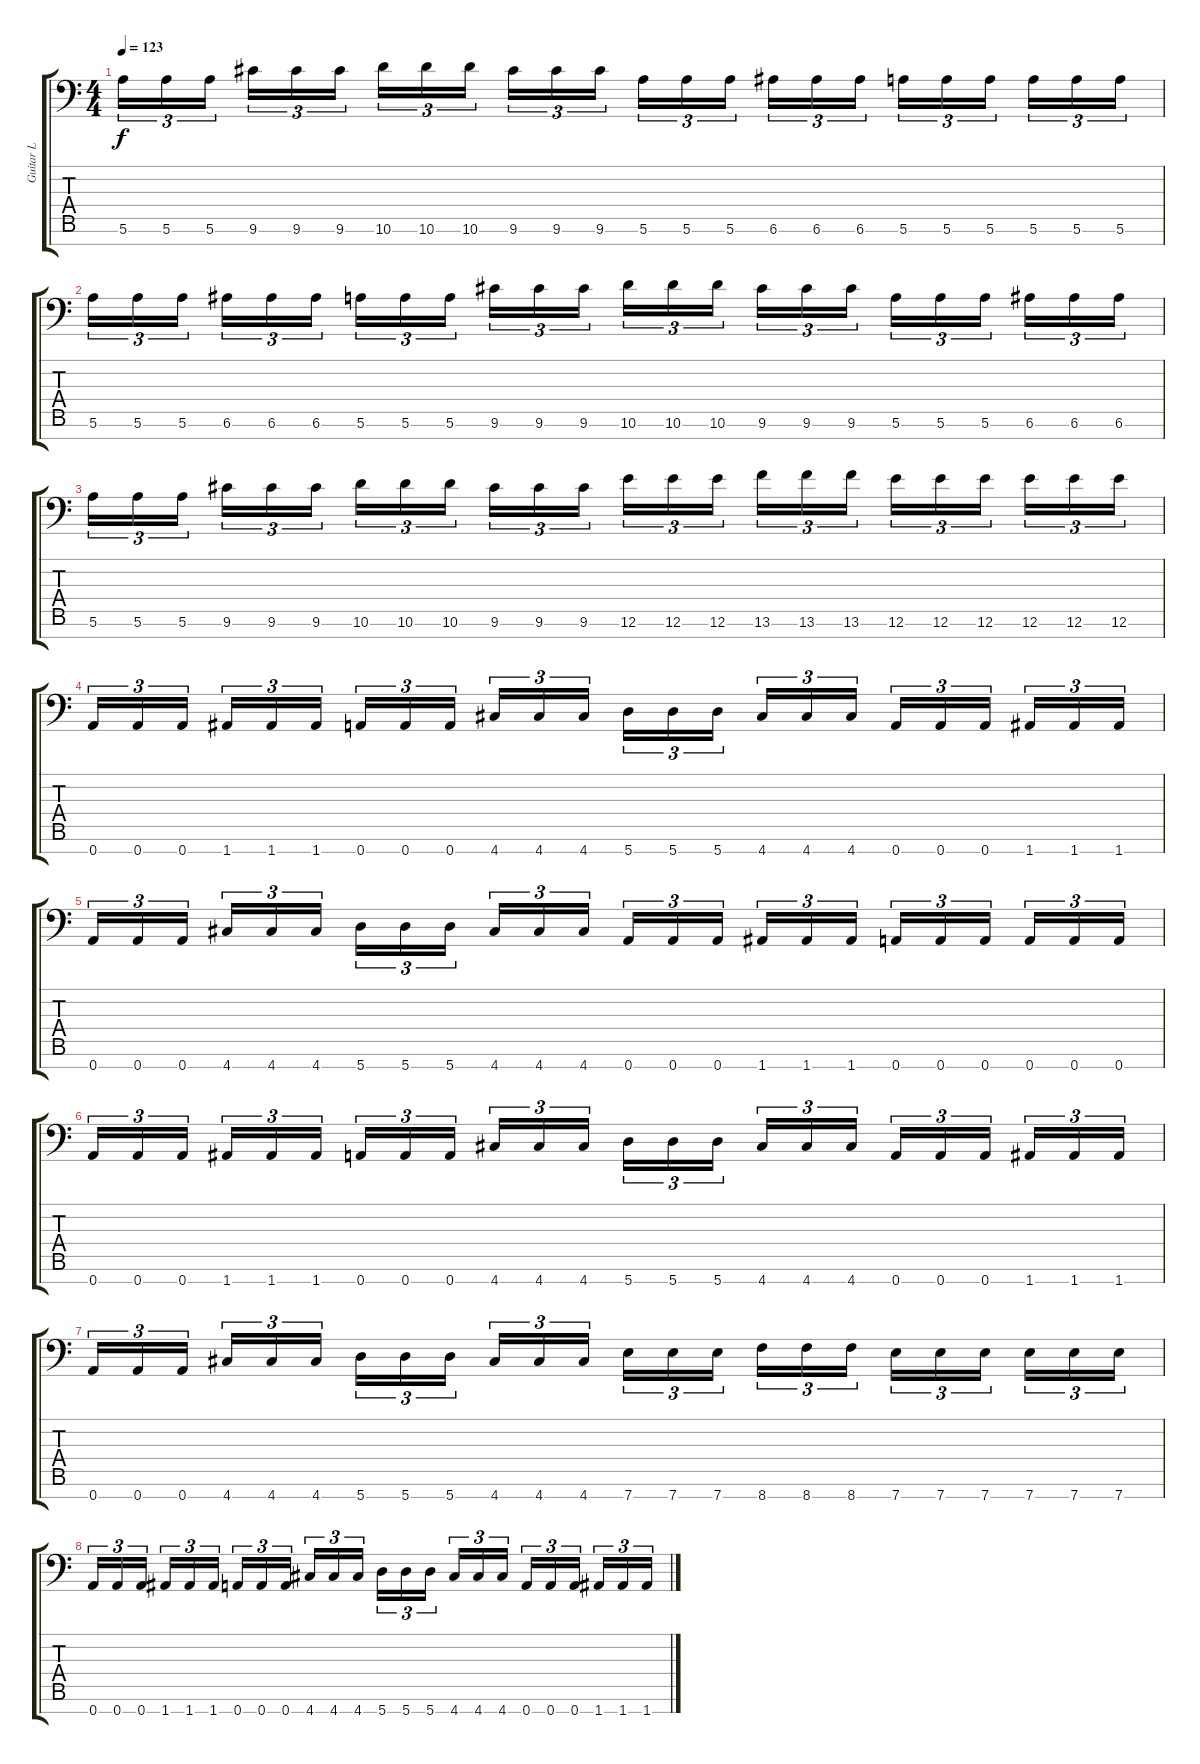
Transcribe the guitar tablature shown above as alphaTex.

\track ("Guitar L" "Guitar L") {instrument distortionguitar}
\staff {score tabs}
\tuning (E4 B3 G3 D3 A2 E2 A1) {hide}
\ts (4 4)
\tempo 123
\clef f4
\ks c
5.6.16{tu (3 2) dy f} 5.6.16{tu (3 2)} 5.6.16{tu (3 2) beam splitsecondary} 9.6.16{tu (3 2)} 9.6.16{tu (3 2)} 9.6.16{tu (3 2)} 10.6.16{tu (3 2)} 10.6.16{tu (3 2)} 10.6.16{tu (3 2) beam splitsecondary} 9.6.16{tu (3 2)} 9.6.16{tu (3 2)} 9.6.16{tu (3 2)} 5.6.16{tu (3 2)} 5.6.16{tu (3 2)} 5.6.16{tu (3 2) beam splitsecondary} 6.6.16{tu (3 2)} 6.6.16{tu (3 2)} 6.6.16{tu (3 2)} 5.6.16{tu (3 2)} 5.6.16{tu (3 2)} 5.6.16{tu (3 2) beam splitsecondary} 5.6.16{tu (3 2)} 5.6.16{tu (3 2)} 5.6.16{tu (3 2)} |
5.6.16{tu (3 2)} 5.6.16{tu (3 2)} 5.6.16{tu (3 2) beam splitsecondary} 6.6.16{tu (3 2)} 6.6.16{tu (3 2)} 6.6.16{tu (3 2)} 5.6.16{tu (3 2)} 5.6.16{tu (3 2)} 5.6.16{tu (3 2) beam splitsecondary} 9.6.16{tu (3 2)} 9.6.16{tu (3 2)} 9.6.16{tu (3 2)} 10.6.16{tu (3 2)} 10.6.16{tu (3 2)} 10.6.16{tu (3 2) beam splitsecondary} 9.6.16{tu (3 2)} 9.6.16{tu (3 2)} 9.6.16{tu (3 2)} 5.6.16{tu (3 2)} 5.6.16{tu (3 2)} 5.6.16{tu (3 2) beam splitsecondary} 6.6.16{tu (3 2)} 6.6.16{tu (3 2)} 6.6.16{tu (3 2)} |
5.6.16{tu (3 2)} 5.6.16{tu (3 2)} 5.6.16{tu (3 2) beam splitsecondary} 9.6.16{tu (3 2)} 9.6.16{tu (3 2)} 9.6.16{tu (3 2)} 10.6.16{tu (3 2)} 10.6.16{tu (3 2)} 10.6.16{tu (3 2) beam splitsecondary} 9.6.16{tu (3 2)} 9.6.16{tu (3 2)} 9.6.16{tu (3 2)} 12.6.16{tu (3 2)} 12.6.16{tu (3 2)} 12.6.16{tu (3 2) beam splitsecondary} 13.6.16{tu (3 2)} 13.6.16{tu (3 2)} 13.6.16{tu (3 2)} 12.6.16{tu (3 2)} 12.6.16{tu (3 2)} 12.6.16{tu (3 2) beam splitsecondary} 12.6.16{tu (3 2)} 12.6.16{tu (3 2)} 12.6.16{tu (3 2)} |
0.7.16{tu (3 2)} 0.7.16{tu (3 2)} 0.7.16{tu (3 2) beam splitsecondary} 1.7.16{tu (3 2)} 1.7.16{tu (3 2)} 1.7.16{tu (3 2)} 0.7.16{tu (3 2)} 0.7.16{tu (3 2)} 0.7.16{tu (3 2) beam splitsecondary} 4.7.16{tu (3 2)} 4.7.16{tu (3 2)} 4.7.16{tu (3 2)} 5.7.16{tu (3 2)} 5.7.16{tu (3 2)} 5.7.16{tu (3 2) beam splitsecondary} 4.7.16{tu (3 2)} 4.7.16{tu (3 2)} 4.7.16{tu (3 2)} 0.7.16{tu (3 2)} 0.7.16{tu (3 2)} 0.7.16{tu (3 2) beam splitsecondary} 1.7.16{tu (3 2)} 1.7.16{tu (3 2)} 1.7.16{tu (3 2)} |
0.7.16{tu (3 2)} 0.7.16{tu (3 2)} 0.7.16{tu (3 2) beam splitsecondary} 4.7.16{tu (3 2)} 4.7.16{tu (3 2)} 4.7.16{tu (3 2)} 5.7.16{tu (3 2)} 5.7.16{tu (3 2)} 5.7.16{tu (3 2) beam splitsecondary} 4.7.16{tu (3 2)} 4.7.16{tu (3 2)} 4.7.16{tu (3 2)} 0.7.16{tu (3 2)} 0.7.16{tu (3 2)} 0.7.16{tu (3 2) beam splitsecondary} 1.7.16{tu (3 2)} 1.7.16{tu (3 2)} 1.7.16{tu (3 2)} 0.7.16{tu (3 2)} 0.7.16{tu (3 2)} 0.7.16{tu (3 2) beam splitsecondary} 0.7.16{tu (3 2)} 0.7.16{tu (3 2)} 0.7.16{tu (3 2)} |
0.7.16{tu (3 2)} 0.7.16{tu (3 2)} 0.7.16{tu (3 2) beam splitsecondary} 1.7.16{tu (3 2)} 1.7.16{tu (3 2)} 1.7.16{tu (3 2)} 0.7.16{tu (3 2)} 0.7.16{tu (3 2)} 0.7.16{tu (3 2) beam splitsecondary} 4.7.16{tu (3 2)} 4.7.16{tu (3 2)} 4.7.16{tu (3 2)} 5.7.16{tu (3 2)} 5.7.16{tu (3 2)} 5.7.16{tu (3 2) beam splitsecondary} 4.7.16{tu (3 2)} 4.7.16{tu (3 2)} 4.7.16{tu (3 2)} 0.7.16{tu (3 2)} 0.7.16{tu (3 2)} 0.7.16{tu (3 2) beam splitsecondary} 1.7.16{tu (3 2)} 1.7.16{tu (3 2)} 1.7.16{tu (3 2)} |
0.7.16{tu (3 2)} 0.7.16{tu (3 2)} 0.7.16{tu (3 2) beam splitsecondary} 4.7.16{tu (3 2)} 4.7.16{tu (3 2)} 4.7.16{tu (3 2)} 5.7.16{tu (3 2)} 5.7.16{tu (3 2)} 5.7.16{tu (3 2) beam splitsecondary} 4.7.16{tu (3 2)} 4.7.16{tu (3 2)} 4.7.16{tu (3 2)} 7.7.16{tu (3 2)} 7.7.16{tu (3 2)} 7.7.16{tu (3 2) beam splitsecondary} 8.7.16{tu (3 2)} 8.7.16{tu (3 2)} 8.7.16{tu (3 2)} 7.7.16{tu (3 2)} 7.7.16{tu (3 2)} 7.7.16{tu (3 2) beam splitsecondary} 7.7.16{tu (3 2)} 7.7.16{tu (3 2)} 7.7.16{tu (3 2)} |
0.7.16{tu (3 2)} 0.7.16{tu (3 2)} 0.7.16{tu (3 2) beam splitsecondary} 1.7.16{tu (3 2)} 1.7.16{tu (3 2)} 1.7.16{tu (3 2)} 0.7.16{tu (3 2)} 0.7.16{tu (3 2)} 0.7.16{tu (3 2) beam splitsecondary} 4.7.16{tu (3 2)} 4.7.16{tu (3 2)} 4.7.16{tu (3 2)} 5.7.16{tu (3 2)} 5.7.16{tu (3 2)} 5.7.16{tu (3 2) beam splitsecondary} 4.7.16{tu (3 2)} 4.7.16{tu (3 2)} 4.7.16{tu (3 2)} 0.7.16{tu (3 2)} 0.7.16{tu (3 2)} 0.7.16{tu (3 2) beam splitsecondary} 1.7.16{tu (3 2)} 1.7.16{tu (3 2)} 1.7.16{tu (3 2)}
